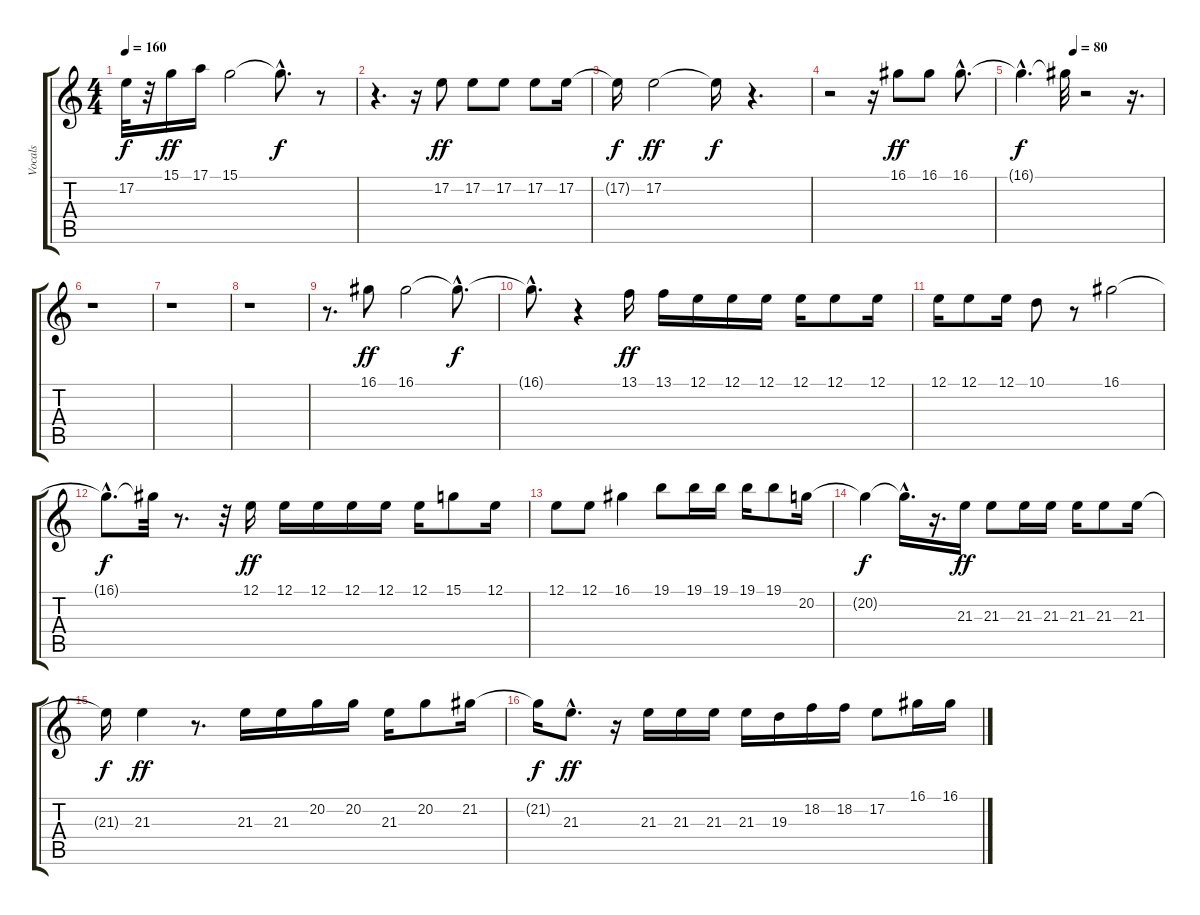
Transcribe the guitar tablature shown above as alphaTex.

\track ("Vocals" "Vocals") {instrument lead2sawtooth}
\staff {score tabs}
\tuning (E4 B3 G3 D3 A2 E2) {hide}
\ts (4 4)
\tempo 160
\clef g2
\ks c
17.2{t}.32{dy f} r.32 15.1.16{dy ff} 17.1.16 15.1.2 15.1{hac t}.8{d dy f} r.8 |
r.4{d} r.16 17.2.8{dy ff} 17.2.8 17.2.8 17.2.8 17.2.16 |
17.2{t}.16{dy f} 17.2.2{dy ff} 17.2{t}.16{dy f} r.4{d} |
r.2 r.16 16.1.8{dy ff} 16.1.8 16.1{hac}.8{d} |
\tempo (80 0.375)
16.1{hac t}.4{d dy f} 16.1{t}.32 r.2 r.16{d} |
r.1 |
r.1 |
r.1 |
r.8{d} 16.1.8{dy ff} 16.1.2 16.1{hac t}.8{d dy f} |
16.1{hac t}.8{d} r.4 13.1.16{dy ff} 13.1.16 12.1.16 12.1.16 12.1.16 12.1.16 12.1.8 12.1.16 |
12.1.16 12.1.8 12.1.16 10.1.8 r.8 16.1.2 |
16.1{hac t}.8{d dy f} 16.1{t}.32 r.8{d} r.32 12.1.16{dy ff} 12.1.16 12.1.16 12.1.16 12.1.16 12.1.16 15.1.8 12.1.16 |
12.1.8 12.1.8 16.1.4 19.1.8 19.1.16 19.1.16 19.1.16 19.1.8 20.2.16 |
20.2{t}.4{dy f} 20.2{hac t}.16{d} r.16{d} 21.3.16{dy ff} 21.3.8 21.3.16 21.3.16 21.3.16 21.3.8 21.3.16 |
21.3{t}.16{dy f} 21.3.4{dy ff} r.8{d} 21.3.16 21.3.16 20.2.16 20.2.16 21.3.16 20.2.8 21.2.16 |
21.2{t}.16{dy f} 21.3{hac}.8{d dy ff} r.16 21.3.16 21.3.16 21.3.16 21.3.16 19.3.16 18.2.16 18.2.16 17.2.8 16.1.16 16.1.16
